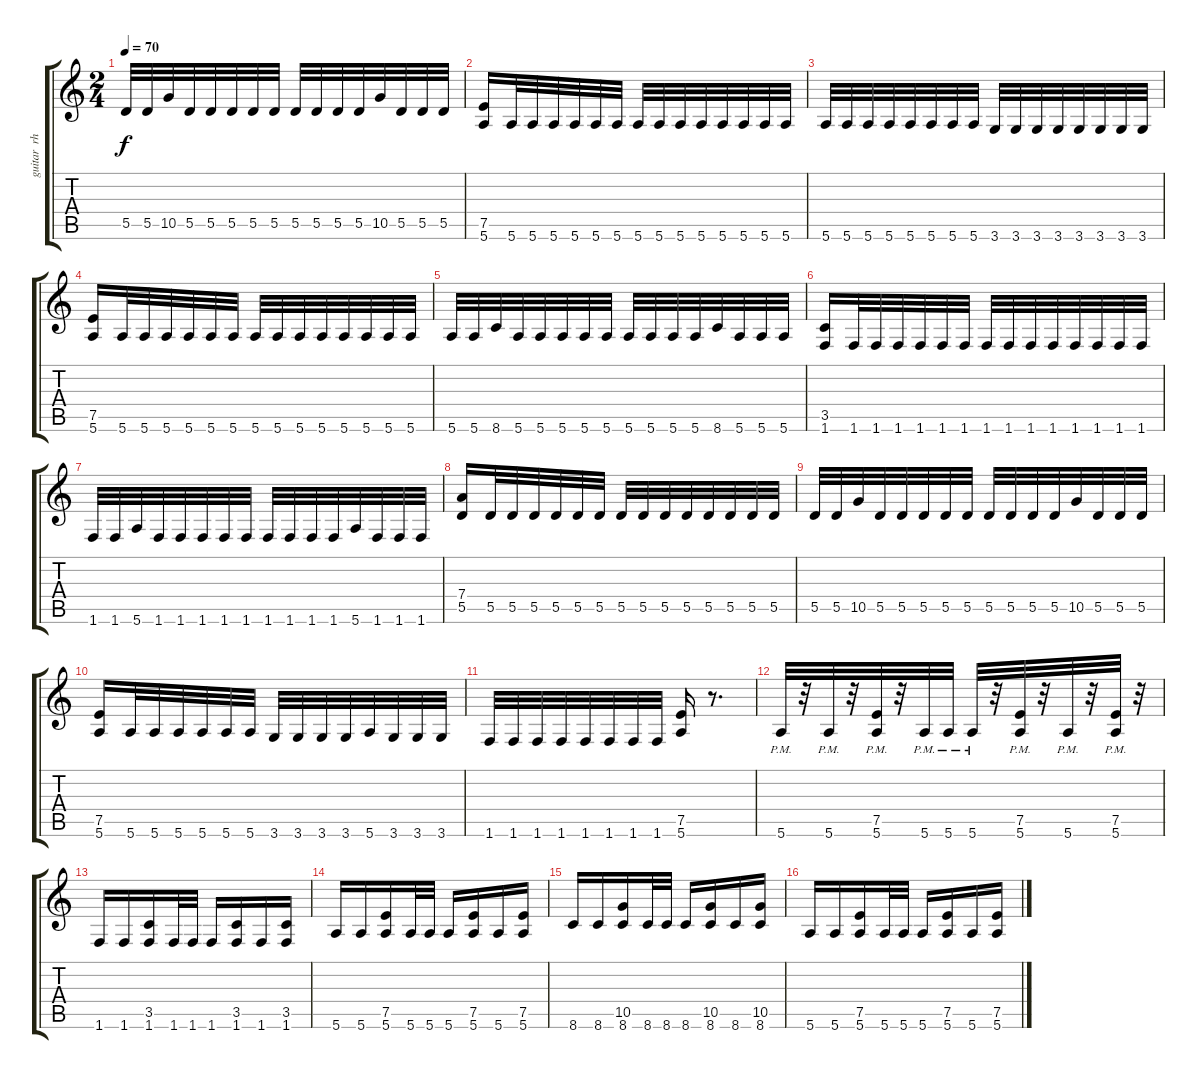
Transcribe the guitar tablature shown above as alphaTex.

\track ("guitar  rhythm  left" "guitar  rh") {instrument distortionguitar}
\staff {score tabs}
\tuning (E4 B3 G3 D3 A2 E2) {hide}
\ts (2 4)
\tempo 70
\clef g2
\ks c
5.5.32{dy f} 5.5.32 10.5.32 5.5.32 5.5.32 5.5.32 5.5.32 5.5.32 5.5.32 5.5.32 5.5.32 5.5.32 10.5.32 5.5.32 5.5.32 5.5.32 |
(7.5 5.6).16 5.6.32 5.6.32 5.6.32 5.6.32 5.6.32 5.6.32 5.6.32 5.6.32 5.6.32 5.6.32 5.6.32 5.6.32 5.6.32 5.6.32 |
5.6.32 5.6.32 5.6.32 5.6.32 5.6.32 5.6.32 5.6.32 5.6.32 3.6.32 3.6.32 3.6.32 3.6.32 3.6.32 3.6.32 3.6.32 3.6.32 |
(7.5 5.6).16 5.6.32 5.6.32 5.6.32 5.6.32 5.6.32 5.6.32 5.6.32 5.6.32 5.6.32 5.6.32 5.6.32 5.6.32 5.6.32 5.6.32 |
5.6.32 5.6.32 8.6.32 5.6.32 5.6.32 5.6.32 5.6.32 5.6.32 5.6.32 5.6.32 5.6.32 5.6.32 8.6.32 5.6.32 5.6.32 5.6.32 |
(3.5 1.6).16 1.6.32 1.6.32 1.6.32 1.6.32 1.6.32 1.6.32 1.6.32 1.6.32 1.6.32 1.6.32 1.6.32 1.6.32 1.6.32 1.6.32 |
1.6.32 1.6.32 5.6.32 1.6.32 1.6.32 1.6.32 1.6.32 1.6.32 1.6.32 1.6.32 1.6.32 1.6.32 5.6.32 1.6.32 1.6.32 1.6.32 |
(7.4 5.5).16 5.5.32 5.5.32 5.5.32 5.5.32 5.5.32 5.5.32 5.5.32 5.5.32 5.5.32 5.5.32 5.5.32 5.5.32 5.5.32 5.5.32 |
5.5.32 5.5.32 10.5.32 5.5.32 5.5.32 5.5.32 5.5.32 5.5.32 5.5.32 5.5.32 5.5.32 5.5.32 10.5.32 5.5.32 5.5.32 5.5.32 |
(7.5 5.6).16 5.6.32 5.6.32 5.6.32 5.6.32 5.6.32 5.6.32 3.6.32 3.6.32 3.6.32 3.6.32 5.6.32 3.6.32 3.6.32 3.6.32 |
1.6.32 1.6.32 1.6.32 1.6.32 1.6.32 1.6.32 1.6.32 1.6.32 (7.5 5.6).16 r.8{d} |
5.6{pm}.32 r.32 5.6{pm}.32 r.32 (7.5 5.6{pm}).32 r.32 5.6{pm}.32 5.6{pm}.32 5.6{pm}.32 r.32 (7.5 5.6{pm}).32 r.32 5.6{pm}.32 r.32 (7.5 5.6{pm}).32 r.32 |
1.6.16 1.6.16 (3.5 1.6).16 1.6.32 1.6.32 1.6.16 (3.5 1.6).16 1.6.16 (3.5 1.6).16 |
5.6.16 5.6.16 (7.5 5.6).16 5.6.32 5.6.32 5.6.16 (7.5 5.6).16 5.6.16 (7.5 5.6).16 |
8.6.16 8.6.16 (10.5 8.6).16 8.6.32 8.6.32 8.6.16 (10.5 8.6).16 8.6.16 (10.5 8.6).16 |
5.6.16 5.6.16 (7.5 5.6).16 5.6.32 5.6.32 5.6.16 (7.5 5.6).16 5.6.16 (7.5 5.6).16
